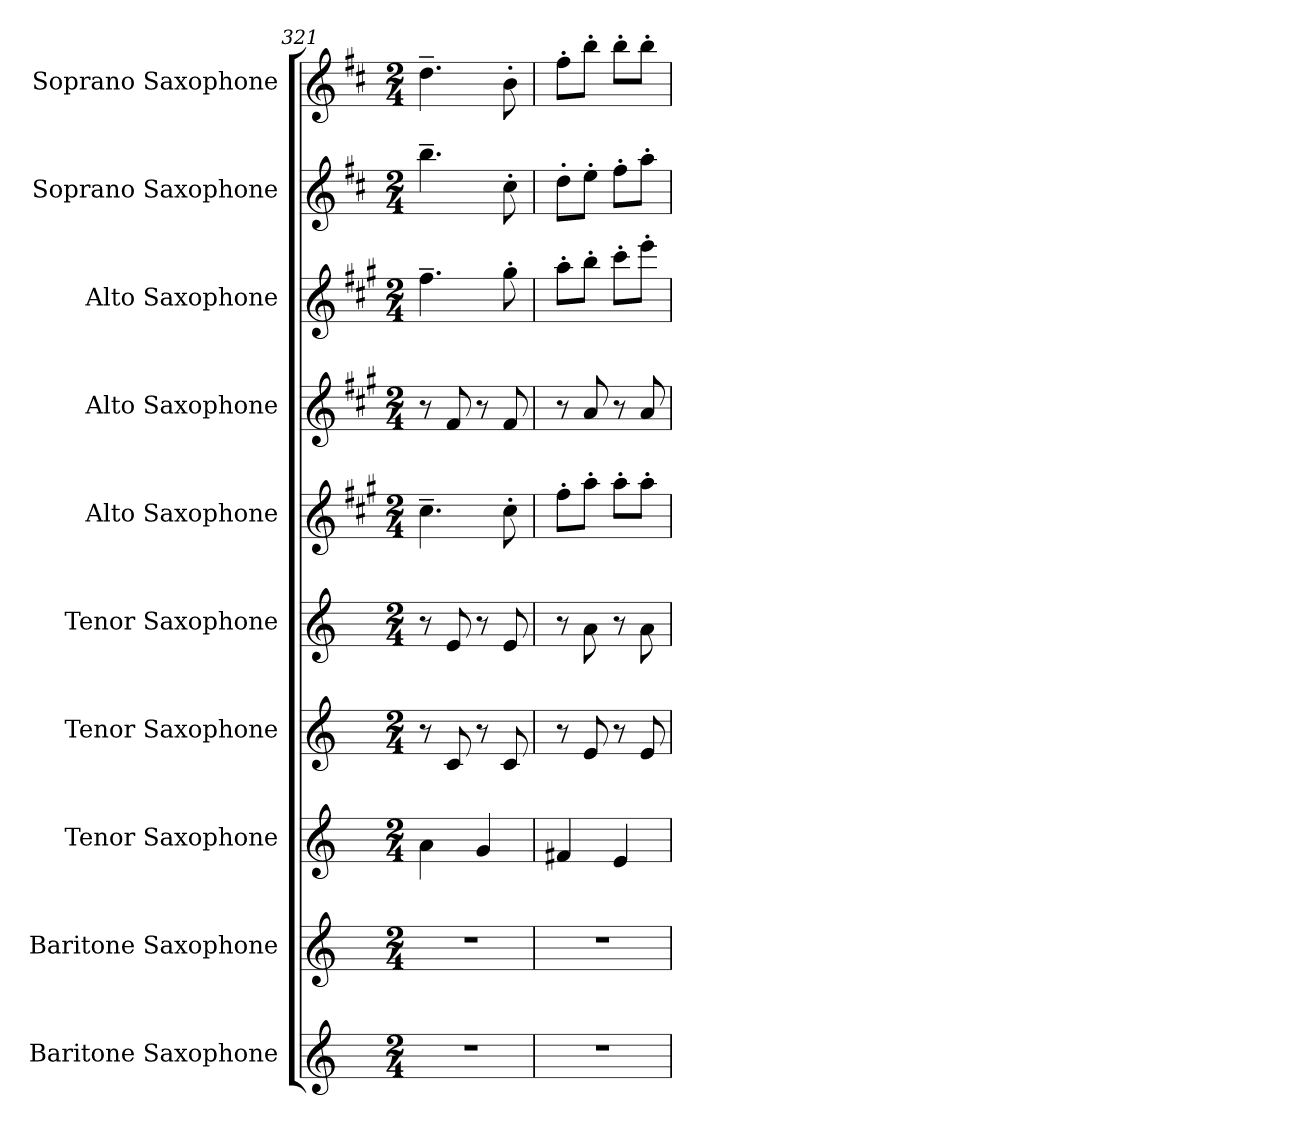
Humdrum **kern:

**kern	**kern	**kern	**kern	**kern	**kern	**kern	**kern	**kern	**kern
*part10	*part9	*part8	*part7	*part6	*part5	*part4	*part3	*part2	*part1
*staff10	*staff9	*staff8	*staff7	*staff6	*staff5	*staff4	*staff3	*staff2	*staff1
*I"Baritone Saxophone	*I"Baritone Saxophone	*I"Tenor Saxophone	*I"Tenor Saxophone	*I"Tenor Saxophone	*I"Alto Saxophone	*I"Alto Saxophone	*I"Alto Saxophone	*I"Soprano Saxophone	*I"Soprano Saxophone
*I'Bar. Sax.	*I'Bar. Sax.	*I'T. Sax.	*I'T. Sax.	*I'T. Sax.	*I'A. Sax.	*I'A. Sax.	*I'A. Sax.	*I'S. Sax.	*I'S. Sax.
*clefG2	*clefG2	*clefG2	*clefG2	*clefG2	*clefG2	*clefG2	*clefG2	*clefG2	*clefG2
*ITrd12c21	*ITrd12c21	*ITrd8c14	*ITrd8c14	*ITrd8c14	*ITrd5c9	*ITrd5c9	*ITrd5c9	*ITrd1c2	*ITrd1c2
*k[]	*k[]	*k[]	*k[]	*k[]	*k[]	*k[]	*k[]	*k[]	*k[]
*M2/4	*M2/4	*M2/4	*M2/4	*M2/4	*M2/4	*M2/4	*M2/4	*M2/4	*M2/4
=321	=321	=321	=321	=321	=321	=321	=321	=321	=321
2r	2r	4A\	8r	8r	4.e~\	8r	4.a~\	4.aa~\	4.cc~\
.	.	.	8C/	8E/	.	8A/	.	.	.
.	.	4G/	8r	8r	.	8r	.	.	.
.	.	.	8C/	8E/	8e'\	8A/	8b'\	8b'\	8a'\
=322	=322	=322	=322	=322	=322	=322	=322	=322	=322
2r	2r	4F#X/	8r	8r	8a'\L	8r	8cc'\L	8cc'\L	8ee'\L
.	.	.	8E/	8A\	8cc'\J	8c/	8dd'\J	8dd'\J	8aa'\J
.	.	4E/	8r	8r	8cc'\L	8r	8ee'\L	8ee'\L	8aa'\L
.	.	.	8E/	8A\	8cc'\J	8c/	8gg'\J	8gg'\J	8aa'\J
=	=	=	=	=	=	=	=	=	=
*-	*-	*-	*-	*-	*-	*-	*-	*-	*-
